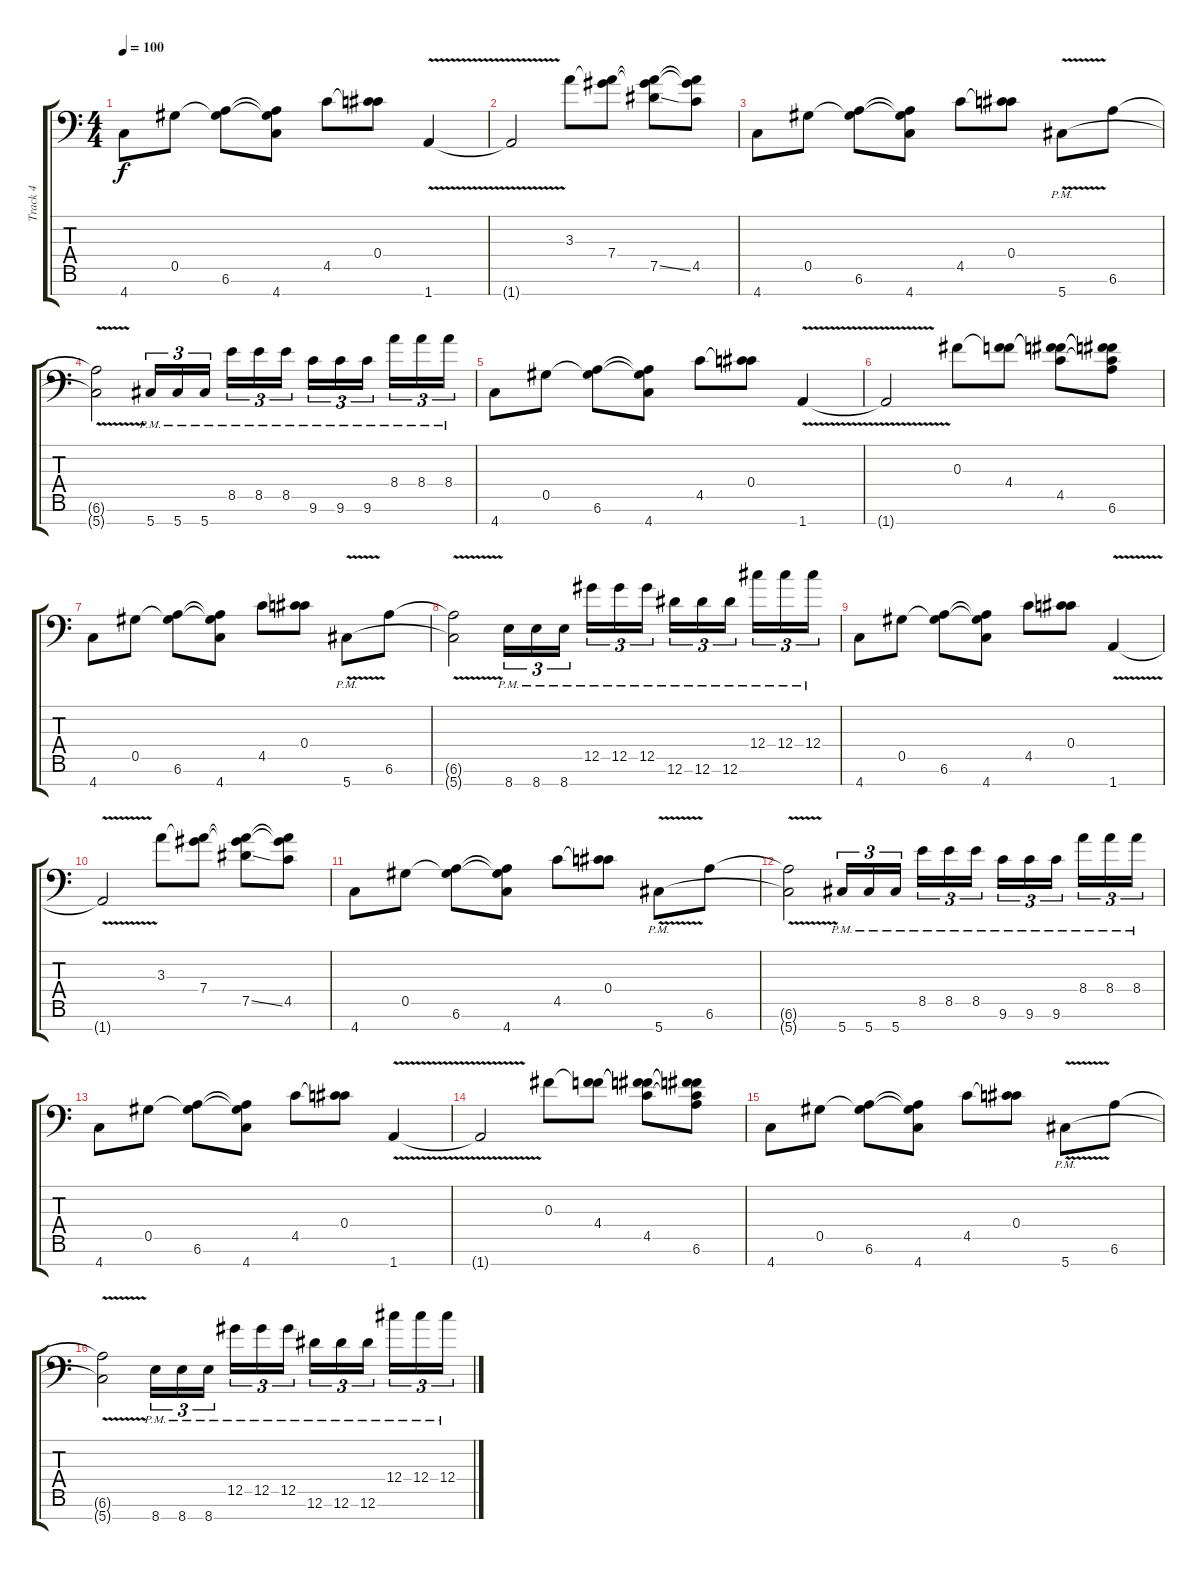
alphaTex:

\track ("Track 4" "Track 4") {instrument distortionguitar}
\staff {score tabs}
\tuning (Eb4 Bb3 Gb3 Db3 Ab2 Eb2 Ab1) {hide}
\ts (4 4)
\tempo 100
\clef f4
\ks c
4.7.8{dy f instrument distortionguitar} 0.5.8 (0.5{t} 6.6).8 (0.5{t} 6.6{t} 4.7).8 4.5.8 (0.4 4.5{t}).8 1.7{v}.4 |
1.7{t}.2 3.3.8 (3.3{t} 7.4).8 (3.3{t} 7.4{t} 7.5{ss}).8 (3.3{t} 7.4{t} 4.5).8 |
4.7.8 0.5.8 (0.5{t} 6.6).8 (0.5{t} 6.6{t} 4.7).8 4.5.8 (0.4 4.5{t}).8 5.7{v pm}.8 6.6.8 |
(6.6{t} 5.7{t}).2 5.7{pm}.16{tu (3 2)} 5.7{pm}.16{tu (3 2)} 5.7{pm}.16{tu (3 2)} 8.5{pm}.16{tu (3 2)} 8.5{pm}.16{tu (3 2)} 8.5{pm}.16{tu (3 2)} 9.6{pm}.16{tu (3 2)} 9.6{pm}.16{tu (3 2)} 9.6{pm}.16{tu (3 2)} 8.4{pm}.16{tu (3 2)} 8.4{pm}.16{tu (3 2)} 8.4{pm}.16{tu (3 2)} |
4.7.8 0.5.8 (0.5{t} 6.6).8 (0.5{t} 6.6{t} 4.7).8 4.5.8 (0.4 4.5{t}).8 1.7{v}.4 |
1.7{t}.2 0.3.8 (0.3{t} 4.4).8 (0.3{t} 4.4{t} 4.5).8 (0.3{t} 4.4{t} 4.5{t} 6.6).8 |
4.7.8 0.5.8 (0.5{t} 6.6).8 (0.5{t} 6.6{t} 4.7).8 4.5.8 (0.4 4.5{t}).8 5.7{v pm}.8 6.6.8 |
(6.6{t} 5.7{t}).2 8.7{pm}.16{tu (3 2)} 8.7{pm}.16{tu (3 2)} 8.7{pm}.16{tu (3 2)} 12.5{pm}.16{tu (3 2)} 12.5{pm}.16{tu (3 2)} 12.5{pm}.16{tu (3 2)} 12.6{pm}.16{tu (3 2)} 12.6{pm}.16{tu (3 2)} 12.6{pm}.16{tu (3 2)} 12.4{pm}.16{tu (3 2)} 12.4{pm}.16{tu (3 2)} 12.4{pm}.16{tu (3 2)} |
4.7.8{volume 11} 0.5.8 (0.5{t} 6.6).8 (0.5{t} 6.6{t} 4.7).8 4.5.8 (0.4 4.5{t}).8 1.7{v}.4 |
1.7{t}.2 3.3.8 (3.3{t} 7.4).8 (3.3{t} 7.4{t} 7.5{ss}).8 (3.3{t} 7.4{t} 4.5).8 |
4.7.8 0.5.8 (0.5{t} 6.6).8 (0.5{t} 6.6{t} 4.7).8 4.5.8 (0.4 4.5{t}).8 5.7{v pm}.8 6.6.8 |
(6.6{t} 5.7{t}).2 5.7{pm}.16{tu (3 2)} 5.7{pm}.16{tu (3 2)} 5.7{pm}.16{tu (3 2)} 8.5{pm}.16{tu (3 2)} 8.5{pm}.16{tu (3 2)} 8.5{pm}.16{tu (3 2)} 9.6{pm}.16{tu (3 2)} 9.6{pm}.16{tu (3 2)} 9.6{pm}.16{tu (3 2)} 8.4{pm}.16{tu (3 2)} 8.4{pm}.16{tu (3 2)} 8.4{pm}.16{tu (3 2)} |
4.7.8 0.5.8 (0.5{t} 6.6).8 (0.5{t} 6.6{t} 4.7).8 4.5.8 (0.4 4.5{t}).8 1.7{v}.4 |
1.7{t}.2 0.3.8 (0.3{t} 4.4).8 (0.3{t} 4.4{t} 4.5).8 (0.3{t} 4.4{t} 4.5{t} 6.6).8 |
4.7.8 0.5.8 (0.5{t} 6.6).8 (0.5{t} 6.6{t} 4.7).8 4.5.8 (0.4 4.5{t}).8 5.7{v pm}.8 6.6.8 |
(6.6{t} 5.7{t}).2 8.7{pm}.16{tu (3 2)} 8.7{pm}.16{tu (3 2)} 8.7{pm}.16{tu (3 2)} 12.5{pm}.16{tu (3 2)} 12.5{pm}.16{tu (3 2)} 12.5{pm}.16{tu (3 2)} 12.6{pm}.16{tu (3 2)} 12.6{pm}.16{tu (3 2)} 12.6{pm}.16{tu (3 2)} 12.4{pm}.16{tu (3 2)} 12.4{pm}.16{tu (3 2)} 12.4{pm}.16{tu (3 2)}
